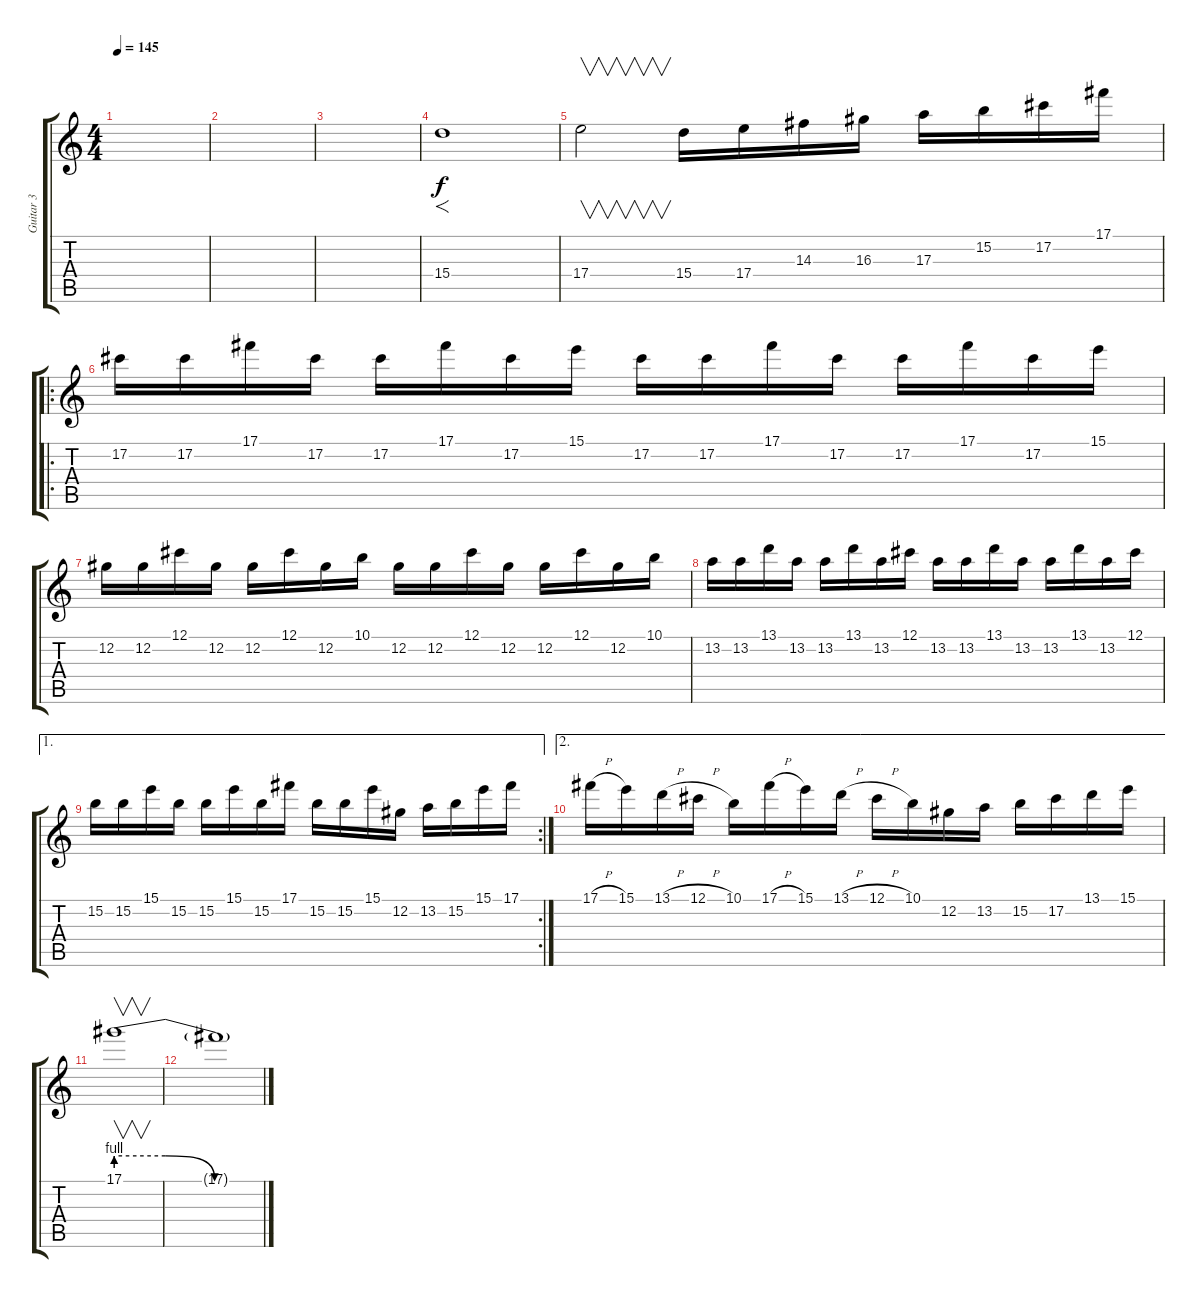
\track ("Guitar 3" "Guitar 3") {instrument distortionguitar}
\staff {score tabs}
\tuning (Db4 Ab3 E3 B2 Gb2 Db2) {hide}
\ts (4 4)
\tempo 145
\clef g2
\ks c
|
|
|
15.4.1{f} |
17.4.2{v} 15.4.16 17.4.16 14.3.16 16.3.16 17.3.16 15.2.16 17.2.16 17.1.16 |
\ro
17.2.16 17.2.16 17.1.16 17.2.16 17.2.16 17.1.16 17.2.16 15.1.16 17.2.16 17.2.16 17.1.16 17.2.16 17.2.16 17.1.16 17.2.16 15.1.16 |
12.2.16 12.2.16 12.1.16 12.2.16 12.2.16 12.1.16 12.2.16 10.1.16 12.2.16 12.2.16 12.1.16 12.2.16 12.2.16 12.1.16 12.2.16 10.1.16 |
13.2.16 13.2.16 13.1.16 13.2.16 13.2.16 13.1.16 13.2.16 12.1.16 13.2.16 13.2.16 13.1.16 13.2.16 13.2.16 13.1.16 13.2.16 12.1.16 |
\ae 1
\rc 2
15.2.16 15.2.16 15.1.16 15.2.16 15.2.16 15.1.16 15.2.16 17.1.16 15.2.16 15.2.16 15.1.16 12.2.16 13.2.16 15.2.16 15.1.16 17.1.16 |
\ae 2
17.1{h}.16 15.1.16 13.1{h}.16 12.1{h}.16 10.1.16 17.1{h}.16 15.1.16 13.1{h}.16 12.1{h}.16 10.1.16 12.2.16 13.2.16 15.2.16 17.2.16 13.1.16 15.1.16 |
17.1{be (custom 0 4 20 4 40 0 60 0)}.1{v} |
17.1{t}.1
